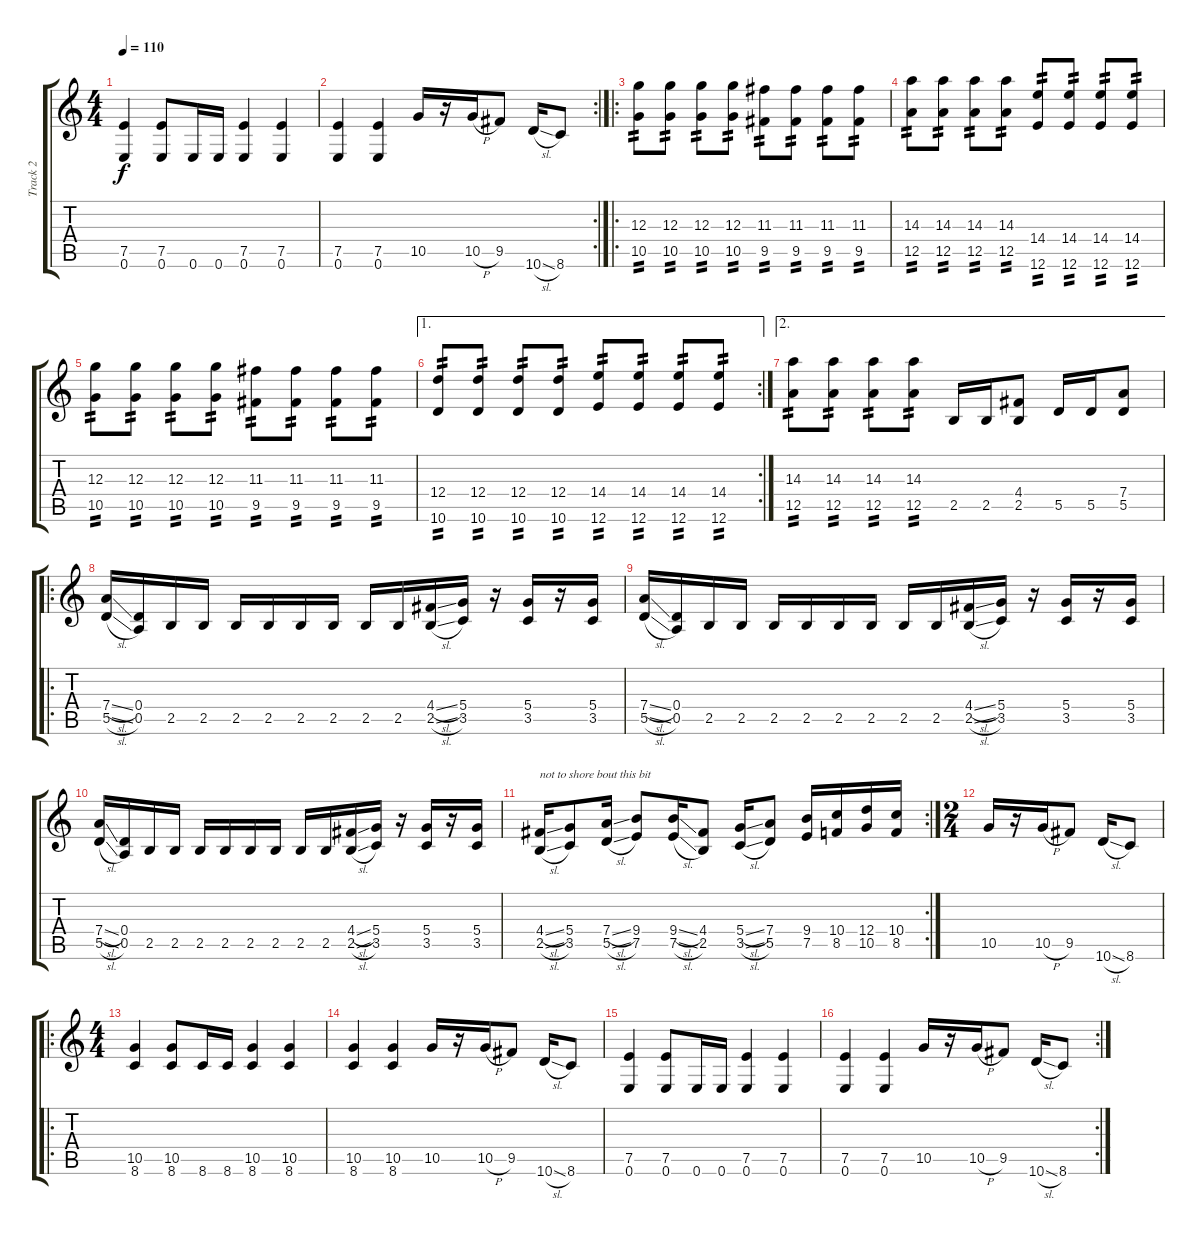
\track ("Track 2" "Track 2") {instrument distortionguitar}
\staff {score tabs}
\tuning (E4 B3 G3 D3 A2 E2) {hide}
\ts (4 4)
\tempo 110
\clef g2
\ks c
(7.5 0.6).4{dy f} (7.5 0.6).8 0.6.16 0.6.16 (7.5 0.6).4 (7.5 0.6).4 |
\rc 2
(7.5 0.6).4 (7.5 0.6).4 10.5.16 r.16 10.5{h}.16 9.5.8 10.6{sl}.16 8.6.8 |
\ro
(12.3 10.5).8{tp 2} (12.3 10.5).8{tp 2} (12.3 10.5).8{tp 2} (12.3 10.5).8{tp 2} (11.3 9.5).8{tp 2} (11.3 9.5).8{tp 2} (11.3 9.5).8{tp 2} (11.3 9.5).8{tp 2} |
(14.3 12.5).8{tp 2} (14.3 12.5).8{tp 2} (14.3 12.5).8{tp 2} (14.3 12.5).8{tp 2} (14.4 12.6).8{tp 2} (14.4 12.6).8{tp 2} (14.4 12.6).8{tp 2} (14.4 12.6).8{tp 2} |
(12.3 10.5).8{tp 2} (12.3 10.5).8{tp 2} (12.3 10.5).8{tp 2} (12.3 10.5).8{tp 2} (11.3 9.5).8{tp 2} (11.3 9.5).8{tp 2} (11.3 9.5).8{tp 2} (11.3 9.5).8{tp 2} |
\ae 1
\rc 2
(12.4 10.6).8{tp 2} (12.4 10.6).8{tp 2} (12.4 10.6).8{tp 2} (12.4 10.6).8{tp 2} (14.4 12.6).8{tp 2} (14.4 12.6).8{tp 2} (14.4 12.6).8{tp 2} (14.4 12.6).8{tp 2} |
\ae 2
(14.3 12.5).8{tp 2} (14.3 12.5).8{tp 2} (14.3 12.5).8{tp 2} (14.3 12.5).8{tp 2} 2.5.16 2.5.16 (4.4 2.5).8 5.5.16 5.5.16 (7.4 5.5).8 |
\ro
(7.4{sl} 5.5{sl}).16 (0.4 0.5).16 2.5.16 2.5.16 2.5.16 2.5.16 2.5.16 2.5.16 2.5.16 2.5.16 (4.4{sl} 2.5{sl}).16 (5.4 3.5).16 r.16 (5.4 3.5).16 r.16 (5.4 3.5).16 |
(7.4{sl} 5.5{sl}).16 (0.4 0.5).16 2.5.16 2.5.16 2.5.16 2.5.16 2.5.16 2.5.16 2.5.16 2.5.16 (4.4{sl} 2.5{sl}).16 (5.4 3.5).16 r.16 (5.4 3.5).16 r.16 (5.4 3.5).16 |
(7.4{sl} 5.5{sl}).16 (0.4 0.5).16 2.5.16 2.5.16 2.5.16 2.5.16 2.5.16 2.5.16 2.5.16 2.5.16 (4.4{sl} 2.5{sl}).16 (5.4 3.5).16 r.16 (5.4 3.5).16 r.16 (5.4 3.5).16 |
\rc 2
(4.4{sl} 2.5{sl}).16{txt "not to shore bout this bit"} (5.4 3.5).8 (7.4{sl} 5.5{sl}).16 (9.4 7.5).8 (9.4{sl} 7.5{sl}).16 (4.4 2.5).8 (5.4{sl} 3.5{sl}).16 (7.4 5.5).8 (9.4 7.5).16 (10.4 8.5).16 (12.4 10.5).16 (10.4 8.5).16 |
\ts (2 4)
10.5.16 r.16 10.5{h}.16 9.5.8 10.6{sl}.16 8.6.8 |
\ro
\ts (4 4)
(10.5 8.6).4 (10.5 8.6).8 8.6.16 8.6.16 (10.5 8.6).4 (10.5 8.6).4 |
(10.5 8.6).4 (10.5 8.6).4 10.5.16 r.16 10.5{h}.16 9.5.8 10.6{sl}.16 8.6.8 |
(7.5 0.6).4 (7.5 0.6).8 0.6.16 0.6.16 (7.5 0.6).4 (7.5 0.6).4 |
\rc 2
(7.5 0.6).4 (7.5 0.6).4 10.5.16 r.16 10.5{h}.16 9.5.8 10.6{sl}.16 8.6.8
